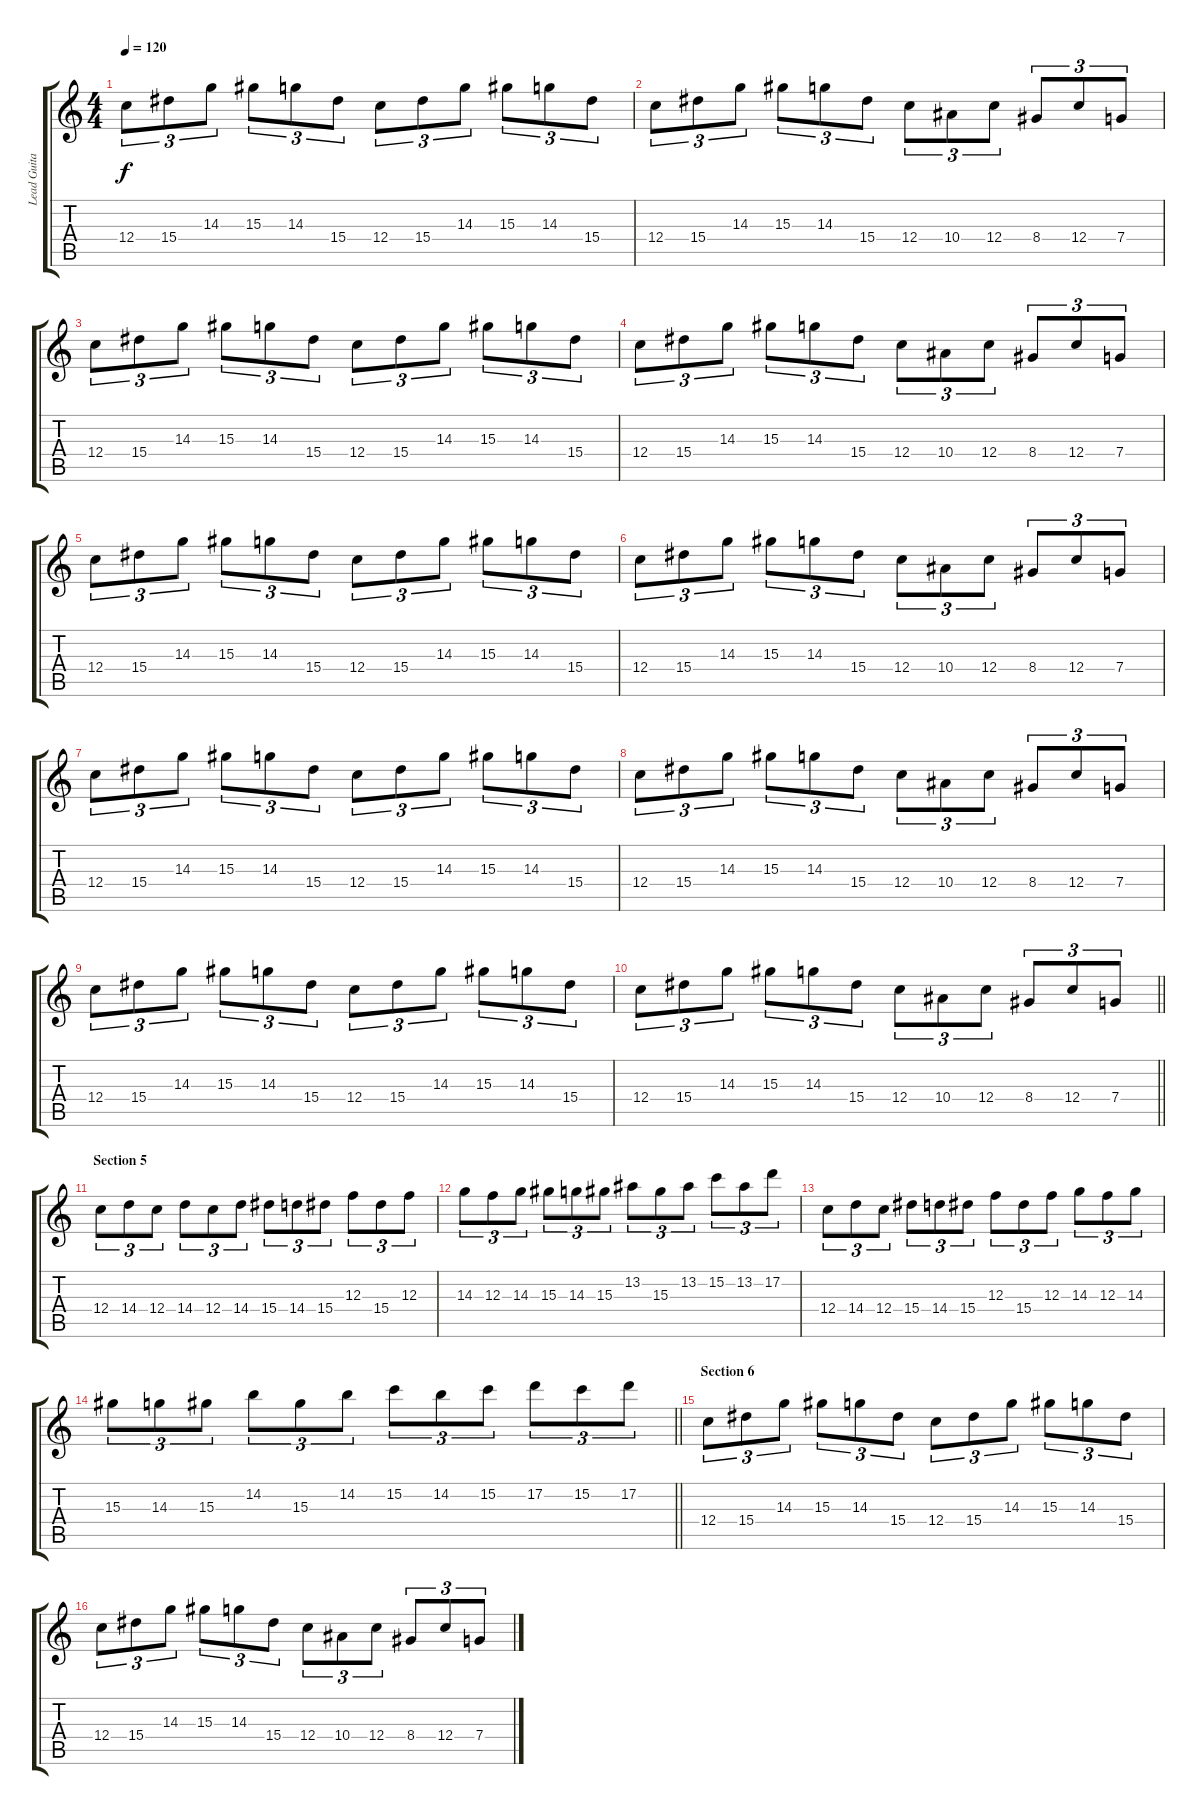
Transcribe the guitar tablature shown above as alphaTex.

\track ("Lead Guitar 2" "Lead Guita") {instrument overdrivenguitar}
\staff {score tabs}
\tuning (D4 A3 F3 C3 G2 C2) {hide}
\ts (4 4)
\tempo 120
\clef g2
\ks c
12.4.8{tu (3 2) dy f} 15.4.8{tu (3 2)} 14.3.8{tu (3 2)} 15.3.8{tu (3 2)} 14.3.8{tu (3 2)} 15.4.8{tu (3 2)} 12.4.8{tu (3 2)} 15.4.8{tu (3 2)} 14.3.8{tu (3 2)} 15.3.8{tu (3 2)} 14.3.8{tu (3 2)} 15.4.8{tu (3 2)} |
12.4.8{tu (3 2)} 15.4.8{tu (3 2)} 14.3.8{tu (3 2)} 15.3.8{tu (3 2)} 14.3.8{tu (3 2)} 15.4.8{tu (3 2)} 12.4.8{tu (3 2)} 10.4.8{tu (3 2)} 12.4.8{tu (3 2)} 8.4.8{tu (3 2)} 12.4.8{tu (3 2)} 7.4.8{tu (3 2)} |
12.4.8{tu (3 2)} 15.4.8{tu (3 2)} 14.3.8{tu (3 2)} 15.3.8{tu (3 2)} 14.3.8{tu (3 2)} 15.4.8{tu (3 2)} 12.4.8{tu (3 2)} 15.4.8{tu (3 2)} 14.3.8{tu (3 2)} 15.3.8{tu (3 2)} 14.3.8{tu (3 2)} 15.4.8{tu (3 2)} |
12.4.8{tu (3 2)} 15.4.8{tu (3 2)} 14.3.8{tu (3 2)} 15.3.8{tu (3 2)} 14.3.8{tu (3 2)} 15.4.8{tu (3 2)} 12.4.8{tu (3 2)} 10.4.8{tu (3 2)} 12.4.8{tu (3 2)} 8.4.8{tu (3 2)} 12.4.8{tu (3 2)} 7.4.8{tu (3 2)} |
12.4.8{tu (3 2)} 15.4.8{tu (3 2)} 14.3.8{tu (3 2)} 15.3.8{tu (3 2)} 14.3.8{tu (3 2)} 15.4.8{tu (3 2)} 12.4.8{tu (3 2)} 15.4.8{tu (3 2)} 14.3.8{tu (3 2)} 15.3.8{tu (3 2)} 14.3.8{tu (3 2)} 15.4.8{tu (3 2)} |
12.4.8{tu (3 2)} 15.4.8{tu (3 2)} 14.3.8{tu (3 2)} 15.3.8{tu (3 2)} 14.3.8{tu (3 2)} 15.4.8{tu (3 2)} 12.4.8{tu (3 2)} 10.4.8{tu (3 2)} 12.4.8{tu (3 2)} 8.4.8{tu (3 2)} 12.4.8{tu (3 2)} 7.4.8{tu (3 2)} |
12.4.8{tu (3 2)} 15.4.8{tu (3 2)} 14.3.8{tu (3 2)} 15.3.8{tu (3 2)} 14.3.8{tu (3 2)} 15.4.8{tu (3 2)} 12.4.8{tu (3 2)} 15.4.8{tu (3 2)} 14.3.8{tu (3 2)} 15.3.8{tu (3 2)} 14.3.8{tu (3 2)} 15.4.8{tu (3 2)} |
12.4.8{tu (3 2)} 15.4.8{tu (3 2)} 14.3.8{tu (3 2)} 15.3.8{tu (3 2)} 14.3.8{tu (3 2)} 15.4.8{tu (3 2)} 12.4.8{tu (3 2)} 10.4.8{tu (3 2)} 12.4.8{tu (3 2)} 8.4.8{tu (3 2)} 12.4.8{tu (3 2)} 7.4.8{tu (3 2)} |
12.4.8{tu (3 2)} 15.4.8{tu (3 2)} 14.3.8{tu (3 2)} 15.3.8{tu (3 2)} 14.3.8{tu (3 2)} 15.4.8{tu (3 2)} 12.4.8{tu (3 2)} 15.4.8{tu (3 2)} 14.3.8{tu (3 2)} 15.3.8{tu (3 2)} 14.3.8{tu (3 2)} 15.4.8{tu (3 2)} |
\barLineRight lightlight
12.4.8{tu (3 2)} 15.4.8{tu (3 2)} 14.3.8{tu (3 2)} 15.3.8{tu (3 2)} 14.3.8{tu (3 2)} 15.4.8{tu (3 2)} 12.4.8{tu (3 2)} 10.4.8{tu (3 2)} 12.4.8{tu (3 2)} 8.4.8{tu (3 2)} 12.4.8{tu (3 2)} 7.4.8{tu (3 2)} |
\section ("" "Section 5")
12.4.8{tu (3 2)} 14.4.8{tu (3 2)} 12.4.8{tu (3 2)} 14.4.8{tu (3 2)} 12.4.8{tu (3 2)} 14.4.8{tu (3 2)} 15.4.8{tu (3 2)} 14.4.8{tu (3 2)} 15.4.8{tu (3 2)} 12.3.8{tu (3 2)} 15.4.8{tu (3 2)} 12.3.8{tu (3 2)} |
14.3.8{tu (3 2)} 12.3.8{tu (3 2)} 14.3.8{tu (3 2)} 15.3.8{tu (3 2)} 14.3.8{tu (3 2)} 15.3.8{tu (3 2)} 13.2.8{tu (3 2)} 15.3.8{tu (3 2)} 13.2.8{tu (3 2)} 15.2.8{tu (3 2)} 13.2.8{tu (3 2)} 17.2.8{tu (3 2)} |
12.4.8{tu (3 2)} 14.4.8{tu (3 2)} 12.4.8{tu (3 2)} 15.4.8{tu (3 2)} 14.4.8{tu (3 2)} 15.4.8{tu (3 2)} 12.3.8{tu (3 2)} 15.4.8{tu (3 2)} 12.3.8{tu (3 2)} 14.3.8{tu (3 2)} 12.3.8{tu (3 2)} 14.3.8{tu (3 2)} |
\barLineRight lightlight
15.3.8{tu (3 2)} 14.3.8{tu (3 2)} 15.3.8{tu (3 2)} 14.2.8{tu (3 2)} 15.3.8{tu (3 2)} 14.2.8{tu (3 2)} 15.2.8{tu (3 2)} 14.2.8{tu (3 2)} 15.2.8{tu (3 2)} 17.2.8{tu (3 2)} 15.2.8{tu (3 2)} 17.2.8{tu (3 2)} |
\section ("" "Section 6")
12.4.8{tu (3 2)} 15.4.8{tu (3 2)} 14.3.8{tu (3 2)} 15.3.8{tu (3 2)} 14.3.8{tu (3 2)} 15.4.8{tu (3 2)} 12.4.8{tu (3 2)} 15.4.8{tu (3 2)} 14.3.8{tu (3 2)} 15.3.8{tu (3 2)} 14.3.8{tu (3 2)} 15.4.8{tu (3 2)} |
12.4.8{tu (3 2)} 15.4.8{tu (3 2)} 14.3.8{tu (3 2)} 15.3.8{tu (3 2)} 14.3.8{tu (3 2)} 15.4.8{tu (3 2)} 12.4.8{tu (3 2)} 10.4.8{tu (3 2)} 12.4.8{tu (3 2)} 8.4.8{tu (3 2)} 12.4.8{tu (3 2)} 7.4.8{tu (3 2)}
